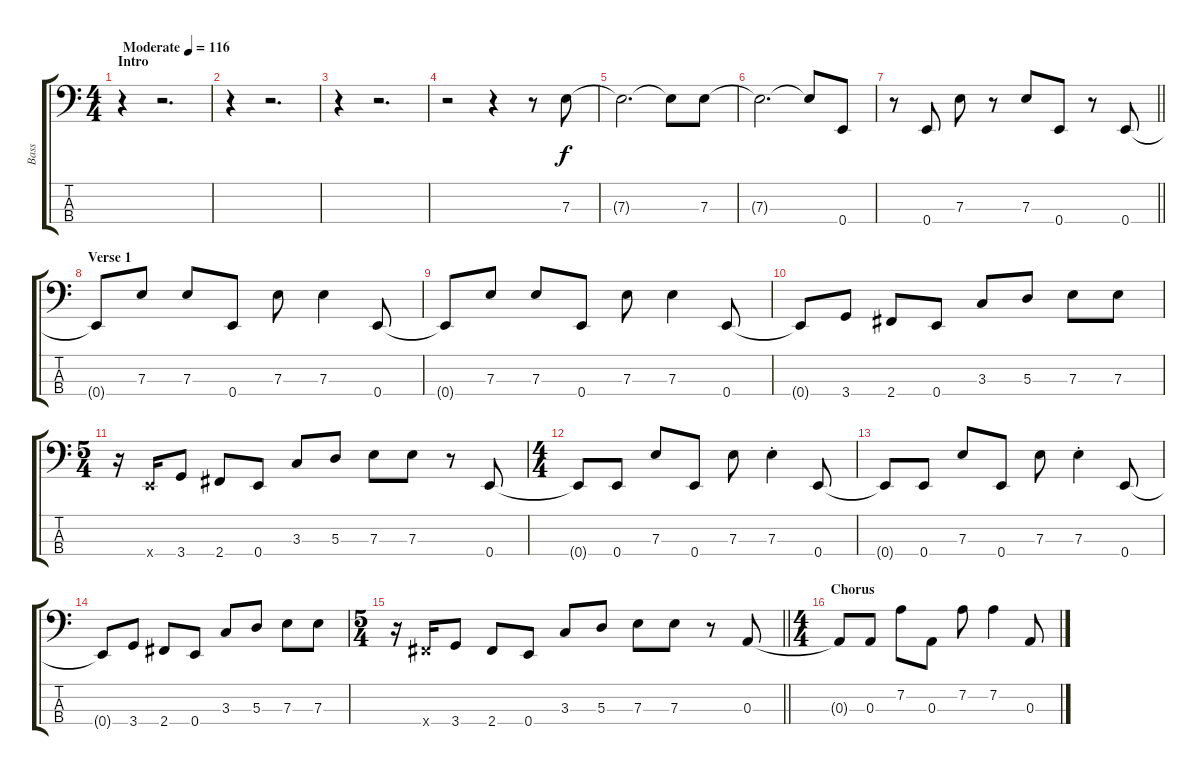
\track ("Bass" "Bass") {instrument electricbassfinger}
\staff {score tabs}
\tuning (G2 D2 A1 E1) {hide}
\ts (4 4)
\section ("" "Intro")
\tempo (116 "Moderate")
\clef f4
\ks c
r.4{dy f instrument electricbassfinger} r.2{d} |
r.4 r.2{d} |
r.4 r.2{d} |
r.2 r.4 r.8 7.3.8 |
7.3{t}.2{d} 7.3{t}.8 7.3.8 |
7.3{t}.2{d} 7.3{t}.8 0.4.8 |
\barLineRight lightlight
r.8 0.4.8 7.3.8 r.8 7.3.8 0.4.8 r.8 0.4.8 |
\section ("" "Verse 1")
0.4{t}.8 7.3.8 7.3.8 0.4.8 7.3.8 7.3.4 0.4.8 |
0.4{t}.8 7.3.8 7.3.8 0.4.8 7.3.8 7.3.4 0.4.8 |
0.4{t}.8 3.4.8 2.4.8 0.4.8 3.3.8 5.3.8 7.3.8 7.3.8 |
\ts (5 4)
r.16 0.4{x}.16 3.4.8 2.4.8 0.4.8 3.3.8 5.3.8 7.3.8 7.3.8 r.8 0.4.8 |
\ts (4 4)
0.4{t}.8 0.4.8 7.3.8 0.4.8 7.3.8 7.3{st}.4 0.4.8 |
0.4{t}.8 0.4.8 7.3.8 0.4.8 7.3.8 7.3{st}.4 0.4.8 |
0.4{t}.8 3.4.8 2.4.8 0.4.8 3.3.8 5.3.8 7.3.8 7.3.8 |
\ts (5 4)
\barLineRight lightlight
r.16 2.4{x}.16 3.4.8 2.4.8 0.4.8 3.3.8 5.3.8 7.3.8 7.3.8 r.8 0.3.8 |
\ts (4 4)
\section ("" "Chorus")
0.3{t}.8 0.3.8 7.2.8 0.3.8 7.2.8 7.2.4 0.3.8
